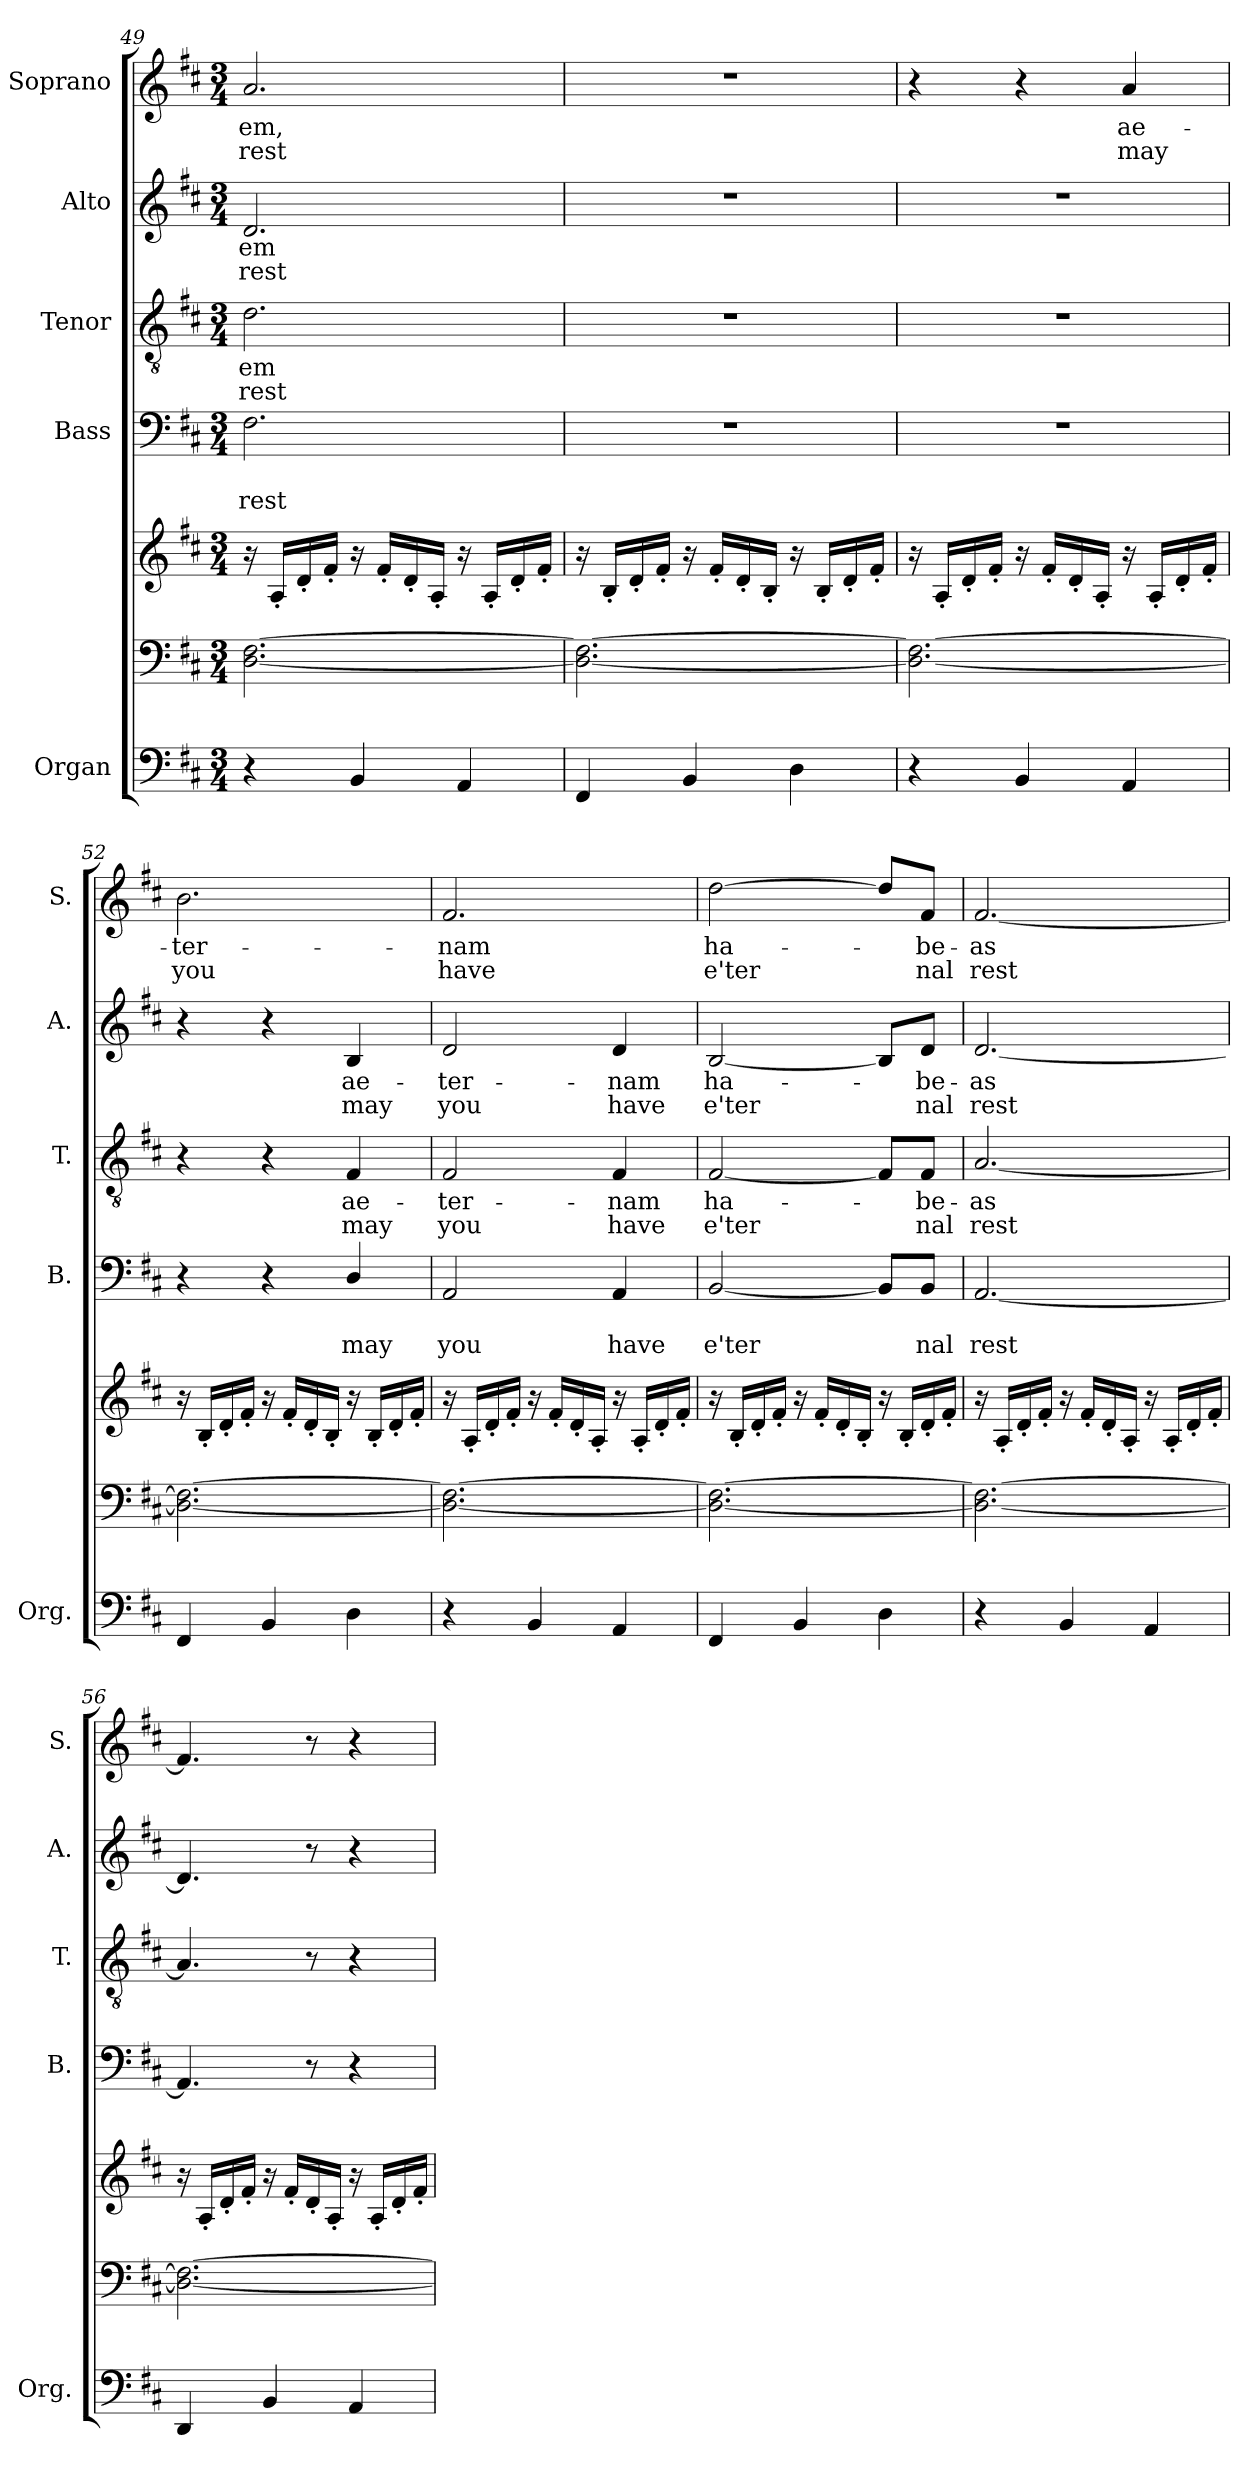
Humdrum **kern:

**kern	**kern	**kern	**kern	**text	**text	**kern	**text	**text	**kern	**text	**text	**kern	**text	**text
*part5	*part5	*part5	*part4	*part4	*part4	*part3	*part3	*part3	*part2	*part2	*part2	*part1	*part1	*part1
*staff7	*staff6	*staff5	*staff4	*staff4	*staff4	*staff3	*staff3	*staff3	*staff2	*staff2	*staff2	*staff1	*staff1	*staff1
*I"Organ	*	*	*I"Bass	*	*	*I"Tenor	*	*	*I"Alto	*	*	*I"Soprano	*	*
*I'Org.	*	*	*I'B.	*	*	*I'T.	*	*	*I'A.	*	*	*I'S.	*	*
*clefF4	*clefF4	*clefG2	*clefF4	*	*	*clefGv2	*	*	*clefG2	*	*	*clefG2	*	*
*k[f#c#]	*k[f#c#]	*k[f#c#]	*k[f#c#]	*	*	*k[f#c#]	*	*	*k[f#c#]	*	*	*k[f#c#]	*	*
*D:	*D:	*D:	*D:	*	*	*D:	*	*	*D:	*	*	*D:	*	*
*M3/4	*M3/4	*M3/4	*M3/4	*	*	*M3/4	*	*	*M3/4	*	*	*M3/4	*	*
=49	=49	=49	=49	=49	=49	=49	=49	=49	=49	=49	=49	=49	=49	=49
!	!	!	!	!	!LO:LY:b	!	!LO:LY:b	!LO:LY:b	!	!LO:LY:b	!LO:LY:b	!	!LO:LY:b	!LO:LY:b
4r	[2.D\ [2.F#\	16r	2.F#\	.	rest	2.d\	-em	rest	2.d/	-em	rest	2.a/	-em,	rest
.	.	16A'/LL	.	.	.	.	.	.	.	.	.	.	.	.
.	.	16d'/	.	.	.	.	.	.	.	.	.	.	.	.
.	.	16f#'/JJ	.	.	.	.	.	.	.	.	.	.	.	.
4BB/	.	16r	.	.	.	.	.	.	.	.	.	.	.	.
.	.	16f#'/LL	.	.	.	.	.	.	.	.	.	.	.	.
.	.	16d'/	.	.	.	.	.	.	.	.	.	.	.	.
.	.	16A'/JJ	.	.	.	.	.	.	.	.	.	.	.	.
4AA/	.	16r	.	.	.	.	.	.	.	.	.	.	.	.
.	.	16A'/LL	.	.	.	.	.	.	.	.	.	.	.	.
.	.	16d'/	.	.	.	.	.	.	.	.	.	.	.	.
.	.	16f#'/JJ	.	.	.	.	.	.	.	.	.	.	.	.
!!LO:PB:g=z
=50	=50	=50	=50	=50	=50	=50	=50	=50	=50	=50	=50	=50	=50	=50
4FF#/	2.D\_ 2.F#\_	16r	2.r	.	.	2.r	.	.	2.r	.	.	2.r	.	.
.	.	16B'/LL	.	.	.	.	.	.	.	.	.	.	.	.
.	.	16d'/	.	.	.	.	.	.	.	.	.	.	.	.
.	.	16f#'/JJ	.	.	.	.	.	.	.	.	.	.	.	.
4BB/	.	16r	.	.	.	.	.	.	.	.	.	.	.	.
.	.	16f#'/LL	.	.	.	.	.	.	.	.	.	.	.	.
.	.	16d'/	.	.	.	.	.	.	.	.	.	.	.	.
.	.	16B'/JJ	.	.	.	.	.	.	.	.	.	.	.	.
4D\	.	16r	.	.	.	.	.	.	.	.	.	.	.	.
.	.	16B'/LL	.	.	.	.	.	.	.	.	.	.	.	.
.	.	16d'/	.	.	.	.	.	.	.	.	.	.	.	.
.	.	16f#'/JJ	.	.	.	.	.	.	.	.	.	.	.	.
=51	=51	=51	=51	=51	=51	=51	=51	=51	=51	=51	=51	=51	=51	=51
4r	2.D\_ 2.F#\_	16r	2.r	.	.	2.r	.	.	2.r	.	.	4r	.	.
.	.	16A'/LL	.	.	.	.	.	.	.	.	.	.	.	.
.	.	16d'/	.	.	.	.	.	.	.	.	.	.	.	.
.	.	16f#'/JJ	.	.	.	.	.	.	.	.	.	.	.	.
4BB/	.	16r	.	.	.	.	.	.	.	.	.	4r	.	.
.	.	16f#'/LL	.	.	.	.	.	.	.	.	.	.	.	.
.	.	16d'/	.	.	.	.	.	.	.	.	.	.	.	.
.	.	16A'/JJ	.	.	.	.	.	.	.	.	.	.	.	.
!	!	!	!	!	!	!	!	!	!	!	!	!	!LO:LY:b	!LO:LY:b
4AA/	.	16r	.	.	.	.	.	.	.	.	.	4a/	ae-	may
.	.	16A'/LL	.	.	.	.	.	.	.	.	.	.	.	.
.	.	16d'/	.	.	.	.	.	.	.	.	.	.	.	.
.	.	16f#'/JJ	.	.	.	.	.	.	.	.	.	.	.	.
=52	=52	=52	=52	=52	=52	=52	=52	=52	=52	=52	=52	=52	=52	=52
!	!	!	!	!	!	!	!	!	!	!	!	!	!LO:LY:b	!LO:LY:b
4FF#/	2.D\_ 2.F#\_	16r	4r	.	.	4r	.	.	4r	.	.	2.b\	-ter-	you
.	.	16B'/LL	.	.	.	.	.	.	.	.	.	.	.	.
.	.	16d'/	.	.	.	.	.	.	.	.	.	.	.	.
.	.	16f#'/JJ	.	.	.	.	.	.	.	.	.	.	.	.
4BB/	.	16r	4r	.	.	4r	.	.	4r	.	.	.	.	.
.	.	16f#'/LL	.	.	.	.	.	.	.	.	.	.	.	.
.	.	16d'/	.	.	.	.	.	.	.	.	.	.	.	.
.	.	16B'/JJ	.	.	.	.	.	.	.	.	.	.	.	.
!	!	!	!	!	!LO:LY:b	!	!LO:LY:b	!LO:LY:b	!	!LO:LY:b	!LO:LY:b	!	!	!
4D\	.	16r	4D/	.	may	4F#/	ae-	may	4B/	ae-	may	.	.	.
.	.	16B'/LL	.	.	.	.	.	.	.	.	.	.	.	.
.	.	16d'/	.	.	.	.	.	.	.	.	.	.	.	.
.	.	16f#'/JJ	.	.	.	.	.	.	.	.	.	.	.	.
=53	=53	=53	=53	=53	=53	=53	=53	=53	=53	=53	=53	=53	=53	=53
!	!	!	!	!	!LO:LY:b	!	!LO:LY:b	!LO:LY:b	!	!LO:LY:b	!LO:LY:b	!	!LO:LY:b	!LO:LY:b
4r	2.D\_ 2.F#\_	16r	2AA/	.	you	2F#/	-ter-	you	2d/	-ter-	you	2.f#/	-nam	have
.	.	16A'/LL	.	.	.	.	.	.	.	.	.	.	.	.
.	.	16d'/	.	.	.	.	.	.	.	.	.	.	.	.
.	.	16f#'/JJ	.	.	.	.	.	.	.	.	.	.	.	.
4BB/	.	16r	.	.	.	.	.	.	.	.	.	.	.	.
.	.	16f#'/LL	.	.	.	.	.	.	.	.	.	.	.	.
.	.	16d'/	.	.	.	.	.	.	.	.	.	.	.	.
.	.	16A'/JJ	.	.	.	.	.	.	.	.	.	.	.	.
!	!	!	!	!	!LO:LY:b	!	!LO:LY:b	!LO:LY:b	!	!LO:LY:b	!LO:LY:b	!	!	!
4AA/	.	16r	4AA/	.	have	4F#/	-nam	have	4d/	-nam	have	.	.	.
.	.	16A'/LL	.	.	.	.	.	.	.	.	.	.	.	.
.	.	16d'/	.	.	.	.	.	.	.	.	.	.	.	.
.	.	16f#'/JJ	.	.	.	.	.	.	.	.	.	.	.	.
!!LO:LB:g=z
=54	=54	=54	=54	=54	=54	=54	=54	=54	=54	=54	=54	=54	=54	=54
!	!	!	!	!	!LO:LY:b	!	!LO:LY:b	!LO:LY:b	!	!LO:LY:b	!LO:LY:b	!	!LO:LY:b	!LO:LY:b
4FF#/	2.D\_ 2.F#\_	16r	[2BB/	.	-e'ter	[2F#/	ha-	-e'ter	[2B/	ha-	-e'ter	[2dd\	ha-	-e'ter
.	.	16B'/LL	.	.	.	.	.	.	.	.	.	.	.	.
.	.	16d'/	.	.	.	.	.	.	.	.	.	.	.	.
.	.	16f#'/JJ	.	.	.	.	.	.	.	.	.	.	.	.
4BB/	.	16r	.	.	.	.	.	.	.	.	.	.	.	.
.	.	16f#'/LL	.	.	.	.	.	.	.	.	.	.	.	.
.	.	16d'/	.	.	.	.	.	.	.	.	.	.	.	.
.	.	16B'/JJ	.	.	.	.	.	.	.	.	.	.	.	.
4D\	.	16r	8BB/L]	.	.	8F#/L]	.	.	8B/L]	.	.	8dd/L]	.	.
.	.	16B'/LL	.	.	.	.	.	.	.	.	.	.	.	.
!	!	!	!	!	!LO:LY:b	!	!LO:LY:b	!LO:LY:b	!	!LO:LY:b	!LO:LY:b	!	!LO:LY:b	!LO:LY:b
.	.	16d'/	8BB/J	.	nal	8F#/J	-be-	nal	8d/J	-be-	nal	8f#/J	-be-	nal
.	.	16f#'/JJ	.	.	.	.	.	.	.	.	.	.	.	.
=55	=55	=55	=55	=55	=55	=55	=55	=55	=55	=55	=55	=55	=55	=55
!	!	!	!	!	!LO:LY:b	!	!LO:LY:b	!LO:LY:b	!	!LO:LY:b	!LO:LY:b	!	!LO:LY:b	!LO:LY:b
4r	2.D\_ 2.F#\_	16r	[2.AA/	.	rest	[2.A/	-as	rest	[2.d/	-as	rest	[2.f#/	-as	rest
.	.	16A'/LL	.	.	.	.	.	.	.	.	.	.	.	.
.	.	16d'/	.	.	.	.	.	.	.	.	.	.	.	.
.	.	16f#'/JJ	.	.	.	.	.	.	.	.	.	.	.	.
4BB/	.	16r	.	.	.	.	.	.	.	.	.	.	.	.
.	.	16f#'/LL	.	.	.	.	.	.	.	.	.	.	.	.
.	.	16d'/	.	.	.	.	.	.	.	.	.	.	.	.
.	.	16A'/JJ	.	.	.	.	.	.	.	.	.	.	.	.
4AA/	.	16r	.	.	.	.	.	.	.	.	.	.	.	.
.	.	16A'/LL	.	.	.	.	.	.	.	.	.	.	.	.
.	.	16d'/	.	.	.	.	.	.	.	.	.	.	.	.
.	.	16f#'/JJ	.	.	.	.	.	.	.	.	.	.	.	.
=56	=56	=56	=56	=56	=56	=56	=56	=56	=56	=56	=56	=56	=56	=56
4DD/	2.D\_ 2.F#\_	16r	4.AA/]	.	.	4.A/]	.	.	4.d/]	.	.	4.f#/]	.	.
.	.	16A'/LL	.	.	.	.	.	.	.	.	.	.	.	.
.	.	16d'/	.	.	.	.	.	.	.	.	.	.	.	.
.	.	16f#'/JJ	.	.	.	.	.	.	.	.	.	.	.	.
4BB/	.	16r	.	.	.	.	.	.	.	.	.	.	.	.
.	.	16f#'/LL	.	.	.	.	.	.	.	.	.	.	.	.
.	.	16d'/	8r	.	.	8r	.	.	8r	.	.	8r	.	.
.	.	16A'/JJ	.	.	.	.	.	.	.	.	.	.	.	.
4AA/	.	16r	4r	.	.	4r	.	.	4r	.	.	4r	.	.
.	.	16A'/LL	.	.	.	.	.	.	.	.	.	.	.	.
.	.	16d'/	.	.	.	.	.	.	.	.	.	.	.	.
.	.	16f#'/JJ	.	.	.	.	.	.	.	.	.	.	.	.
=	=	=	=	=	=	=	=	=	=	=	=	=	=	=
*-	*-	*-	*-	*-	*-	*-	*-	*-	*-	*-	*-	*-	*-	*-
